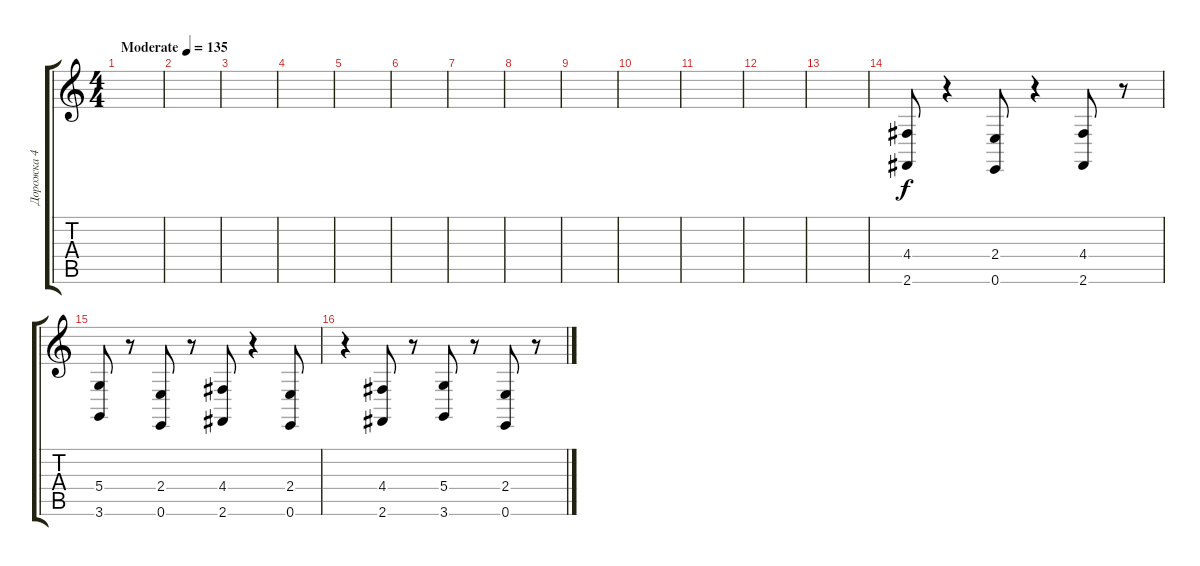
\track ("Дорожка 4" "Дорожка 4") {instrument drawbarorgan}
\staff {score tabs}
\tuning (E4 B3 G3 D3 A2 E2) {hide}
\ts (4 4)
\tempo (135 "Moderate")
\clef g2
\ks c
|
|
|
|
|
|
|
|
|
|
|
|
|
(4.4 2.6).8 r.4 (2.4 0.6).8 r.4 (4.4 2.6).8 r.8 |
(5.4 3.6).8 r.8 (2.4 0.6).8 r.8 (4.4 2.6).8 r.4 (2.4 0.6).8 |
r.4 (4.4 2.6).8 r.8 (5.4 3.6).8 r.8 (2.4 0.6).8 r.8
